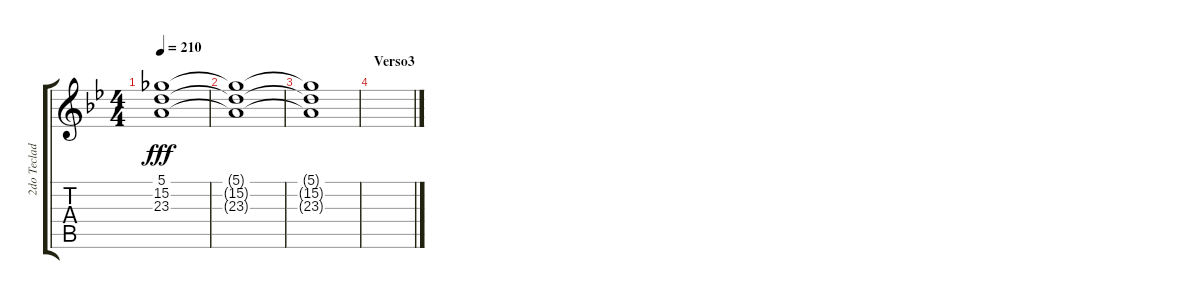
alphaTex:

\track ("2do Teclado (dual)" "2do Teclad") {instrument choiraahs}
\staff {score tabs}
\tuning (E4 B3 G3 D3 A2 E2) {hide}
\ts (4 4)
\tempo 210
\clef g2
\ks gminor
(5.1{t} 15.2{t} 23.3{t}).1{dy fff} |
(5.1{t} 15.2{t} 23.3{t}).1 |
(5.1{t} 15.2{t} 23.3{t}).1 |
\section ("" "Verso3")
